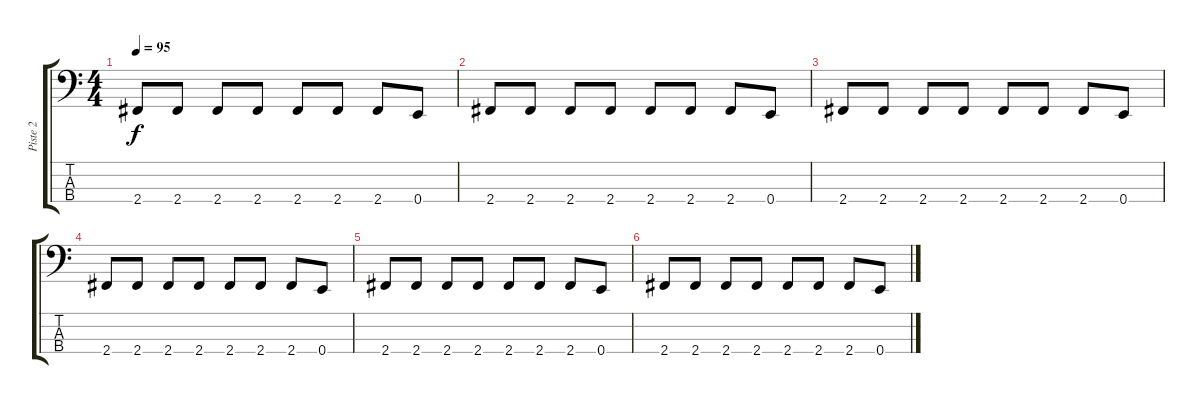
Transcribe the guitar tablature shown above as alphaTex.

\track ("Piste 2" "Piste 2") {instrument electricbassfinger}
\staff {score tabs}
\tuning (G2 D2 A1 E1) {hide}
\ts (4 4)
\tempo 95
\clef f4
\ks c
2.4.8{dy f} 2.4.8 2.4.8 2.4.8 2.4.8 2.4.8 2.4.8 0.4.8 |
2.4.8 2.4.8 2.4.8 2.4.8 2.4.8 2.4.8 2.4.8 0.4.8 |
2.4.8 2.4.8 2.4.8 2.4.8 2.4.8 2.4.8 2.4.8 0.4.8 |
2.4.8 2.4.8 2.4.8 2.4.8 2.4.8 2.4.8 2.4.8 0.4.8 |
2.4.8 2.4.8 2.4.8 2.4.8 2.4.8 2.4.8 2.4.8 0.4.8 |
2.4.8 2.4.8 2.4.8 2.4.8 2.4.8 2.4.8 2.4.8 0.4.8
